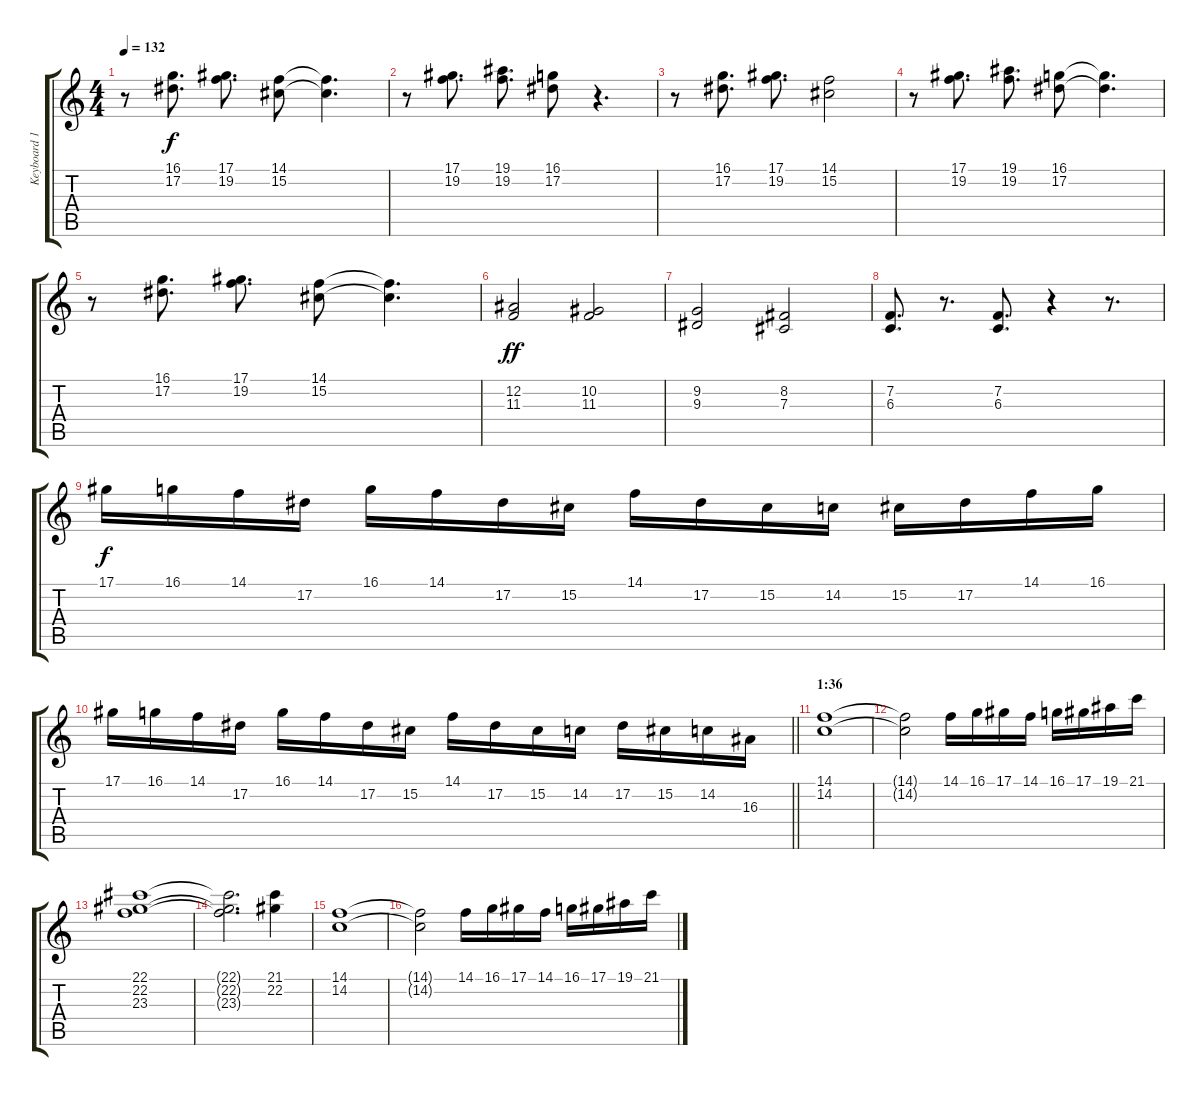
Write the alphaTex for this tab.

\track ("Keyboard 1" "Keyboard 1") {instrument rockorgan}
\staff {score tabs}
\tuning (Eb4 Bb3 Gb3 Db3 Ab2 Eb2) {hide}
\ts (4 4)
\tempo 132
\clef g2
\ks c
r.8{dy f} (16.1 17.2).8{d} (17.1 19.2).8{d} (14.1 15.2).8 (14.1{t} 15.2{t}).4{d} |
r.8 (17.1 19.2).8{d} (19.1 19.2).8{d} (16.1 17.2).8 r.4{d} |
r.8 (16.1 17.2).8{d} (17.1 19.2).8{d} (14.1 15.2).2 |
r.8 (17.1 19.2).8{d} (19.1 19.2).8{d} (16.1 17.2).8 (16.1{t} 17.2{t}).4{d} |
r.8 (16.1 17.2).8{d} (17.1 19.2).8{d} (14.1 15.2).8 (14.1{t} 15.2{t}).4{d} |
(12.2 11.3).2{dy ff instrument stringensemble1} (10.2 11.3).2 |
(9.2 9.3).2 (8.2 7.3).2 |
(7.2 6.3).8{d} r.8{d} (7.2 6.3).8{d} r.4 r.8{d} |
17.1.16{dy f instrument rockorgan} 16.1.16 14.1.16 17.2.16 16.1.16 14.1.16 17.2.16 15.2.16 14.1.16 17.2.16 15.2.16 14.2.16 15.2.16 17.2.16 14.1.16 16.1.16 |
\barLineRight lightlight
17.1.16 16.1.16 14.1.16 17.2.16 16.1.16 14.1.16 17.2.16 15.2.16 14.1.16 17.2.16 15.2.16 14.2.16 17.2.16 15.2.16 14.2.16 16.3.16 |
\section ("" "1:36")
(14.1 14.2).1 |
(14.1{t} 14.2{t}).2 14.1.16 16.1.16 17.1.16 14.1.16 16.1.16 17.1.16 19.1.16 21.1.16 |
(22.1 22.2 23.3).1 |
(22.1{t} 22.2{t} 23.3{t}).2{d} (21.1 22.2).4 |
(14.1 14.2).1 |
(14.1{t} 14.2{t}).2 14.1.16 16.1.16 17.1.16 14.1.16 16.1.16 17.1.16 19.1.16 21.1.16
